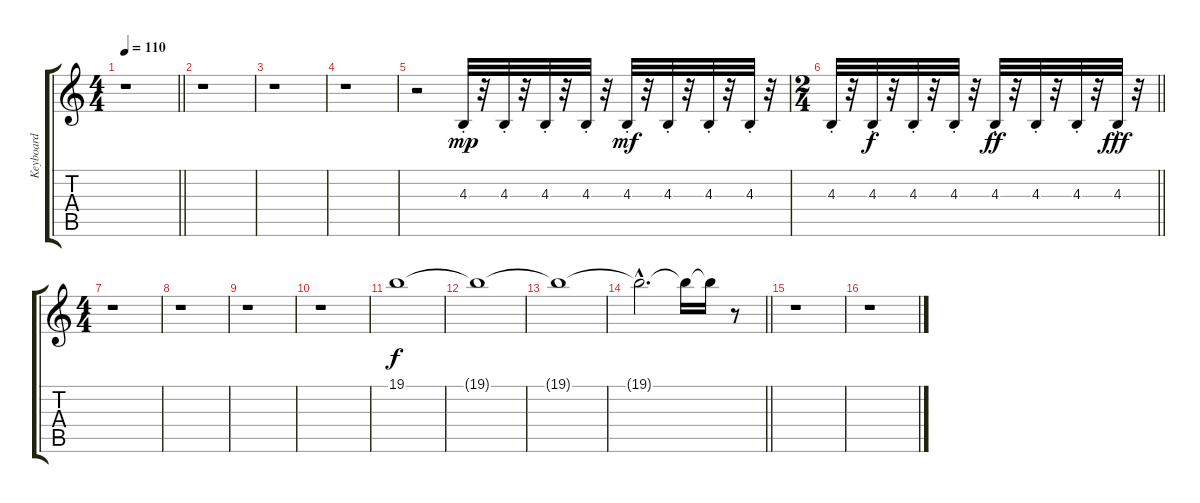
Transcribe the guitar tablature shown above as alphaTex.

\track ("Keyboard" "Keyboard") {instrument stringensemble1}
\staff {score tabs}
\tuning (E4 B3 G3 D3 A2 E2) {hide}
\ts (4 4)
\tempo 110
\clef g2
\barLineRight lightlight
\ks c
r.1{dy f} |
r.1 |
r.1 |
r.1 |
r.2{volume 16 instrument lead2sawtooth} 4.3{st}.32{dy mp} r.32 4.3{st}.32 r.32 4.3{st}.32 r.32 4.3{st}.32 r.32 4.3{st}.32{dy mf} r.32 4.3{st}.32 r.32 4.3{st}.32 r.32 4.3{st}.32 r.32 |
\ts (2 4)
\barLineRight lightlight
4.3{st}.32 r.32 4.3{st}.32{dy f} r.32 4.3{st}.32 r.32 4.3{st}.32 r.32 4.3{st}.32{dy ff} r.32 4.3{st}.32 r.32 4.3{st}.32 r.32 4.3{st}.32{dy fff} r.32 |
\ts (4 4)
r.1 |
r.1 |
r.1 |
r.1{volume 11 instrument stringensemble1} |
19.1.1{dy f} |
19.1{t}.1 |
19.1{t}.1 |
\barLineRight lightlight
19.1{hac t}.2{d} 19.1{t}.16 19.1{t}.16 r.8 |
r.1 |
r.1
